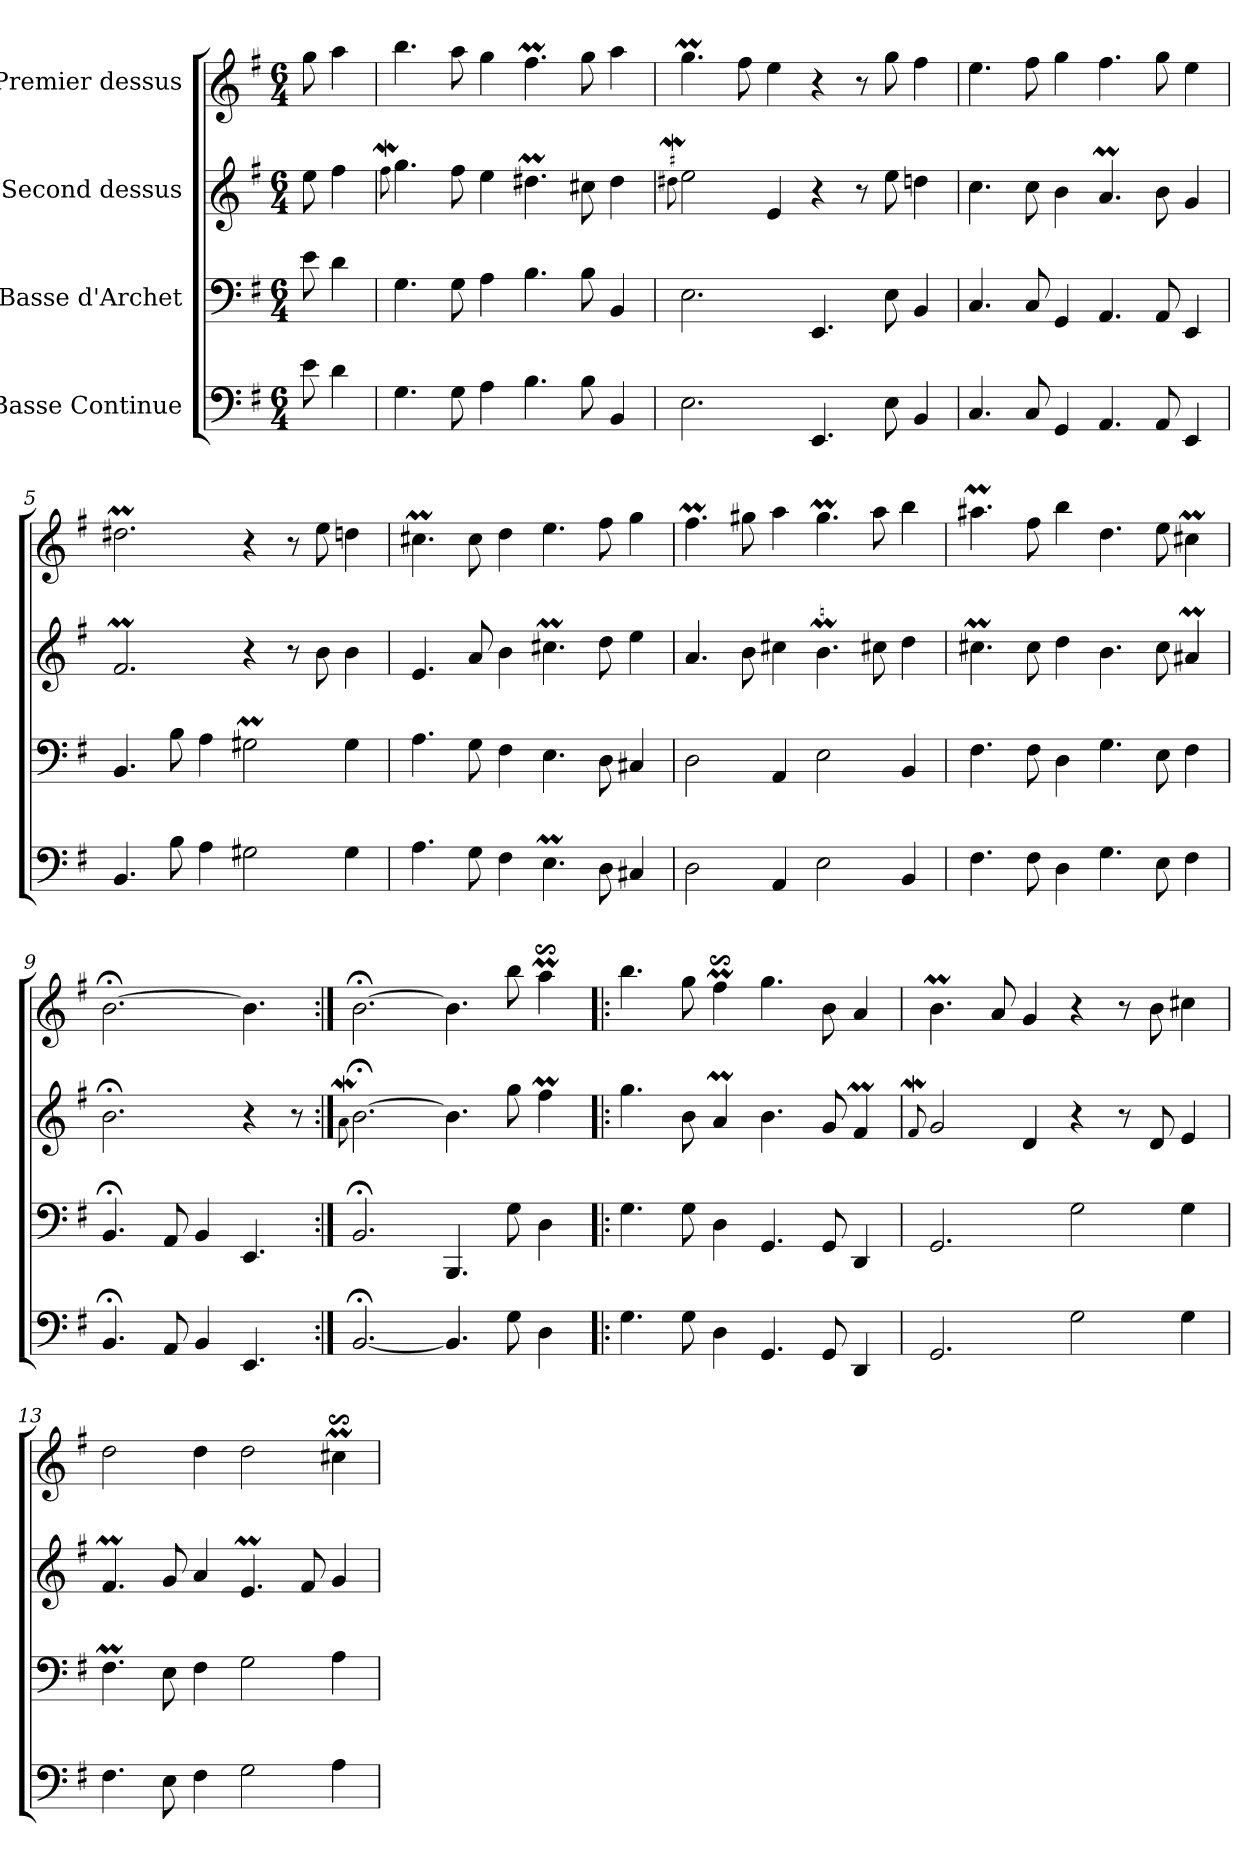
**kern	**kern	**kern	**kern
*part4	*part3	*part2	*part1
*staff4	*staff3	*staff2	*staff1
*I"Basse Continue	*I"Basse d'Archet	*I"Second dessus	*I"Premier dessus
*clefF4	*clefF4	*clefG2	*clefG2
*k[f#]	*k[f#]	*k[f#]	*k[f#]
*G:	*G:	*G:	*G:
*M6/4	*M6/4	*M6/4	*M6/4
=1	=1	=1	=1
8e\	8e\	8ee\	8gg\
4d\	4d\	4ff#\	4aa\
=2	=2	=2	=2
.	.	8qqff#W\	.
4.G\	4.G\	4.gg\	4.bb\
8G\	8G\	8ff#\	8aa\
4A\	4A\	4ee\	4gg\
4.B\	4.B\	4.dd#Xm\	4.ff#m\
8B\	8B\	8cc#X\	8gg\
4BB/	4BB/	4dd#\	4aa\
=3	=3	=3	=3
.	.	8qqdd#XW\	.
2.E\	2.E\	2ee\	4.ggM\
.	.	.	8ff#\
.	.	4e/	4ee\
4.EE/	4.EE/	4r	4r
.	.	8r	8r
8E\	8E\	8ee\	8gg\
4BB/	4BB/	4ddn\	4ff#\
=4	=4	=4	=4
4.C/	4.C/	4.cc\	4.ee\
8C/	8C/	8cc\	8ff#\
4GG/	4GG/	4b\	4gg\
4.AA/	4.AA/	4.aM/	4.ff#\
8AA/	8AA/	8b\	8gg\
4EE/	4EE/	4g/	4ee\
=5	=5	=5	=5
4.BB/	4.BB/	2.f#m/	2.dd#Xm\
8B\	8B\	.	.
4A\	4A\	.	.
2G#X\	2G#Xm\	4r	4r
.	.	8r	8r
.	.	8b\	8ee\
4G#\	4G#\	4b\	4ddn\
!!LO:LB:g=z
=6	=6	=6	=6
4.A\	4.A\	4.e/	4.cc#Xm\
8G\	8G\	8a/	8cc#\
4F#\	4F#\	4b\	4dd\
4.EM\	4.E\	4.cc#Xm\	4.ee\
8D\	8D\	8dd\	8ff#\
4C#X/	4C#X/	4ee\	4gg\
=7	=7	=7	=7
2D\	2D\	4.a/	4.ff#m\
.	.	8b\	8gg#X\
4AA/	4AA/	4cc#X\	4aa\
2E\	2E\	4.bm\	4.gg#m\
.	.	8cc#\	8aa\
4BB/	4BB/	4dd\	4bb\
=8	=8	=8	=8
4.F#\	4.F#\	4.cc#Xm\	4.aa#Xm\
8F#\	8F#\	8cc#\	8ff#\
4D\	4D\	4dd\	4bb\
4.G\	4.G\	4.b\	4.dd\
8E\	8E\	8cc#\	8ee\
4F#\	4F#\	4a#Xm/	4cc#Xm\
=9	=9	=9	=9
4.BB;</	4.BB;</	2.b;<\	[2.b;<\
8AA/	8AA/	.	.
4BB/	4BB/	.	.
4.EE/	4.EE/	4r	4.b\]
.	.	8r	.
!!LO:LB:g=z
=10:|!	=10:|!	=10:|!	=10:|!
.	.	8qqaW\	.
[2.BB;</	2.BB;</	[2.b;<\	[2.b;<\
4.BB/]	4.BBB/	4.b\]	4.b\]
8G\	8G\	8gg\	8bb\
4D\	4D\	4ff#m\	4aaMs$SS\
=11!|:	=11!|:	=11!|:	=11!|:
4.G\	4.G\	4.gg\	4.bb\
8G\	8G\	8b\	8gg\
4D\	4D\	4aM/	4ff#ms$sS\
4.GG/	4.GG/	4.b\	4.gg\
8GG/	8GG/	8g/	8b\
4DD/	4DD/	4f#m/	4a/
=12	=12	=12	=12
.	.	8qqf#W/	.
2.GG/	2.GG/	2g/	4.bm\
.	.	.	8a/
.	.	4d/	4g/
2G\	2G\	4r	4r
.	.	8r	8r
.	.	8d/	8b\
4G\	4G\	4e/	4cc#X\
=13	=13	=13	=13
4.F#\	4.F#m\	4.f#m/	2dd\
8E\	8E\	8g/	.
4F#\	4F#\	4a/	4dd\
2G\	2G\	4.eM/	2dd\
.	.	8f#/	.
4A\	4A\	4g/	4cc#Xs$sSm\
=	=	=	=
*-	*-	*-	*-
